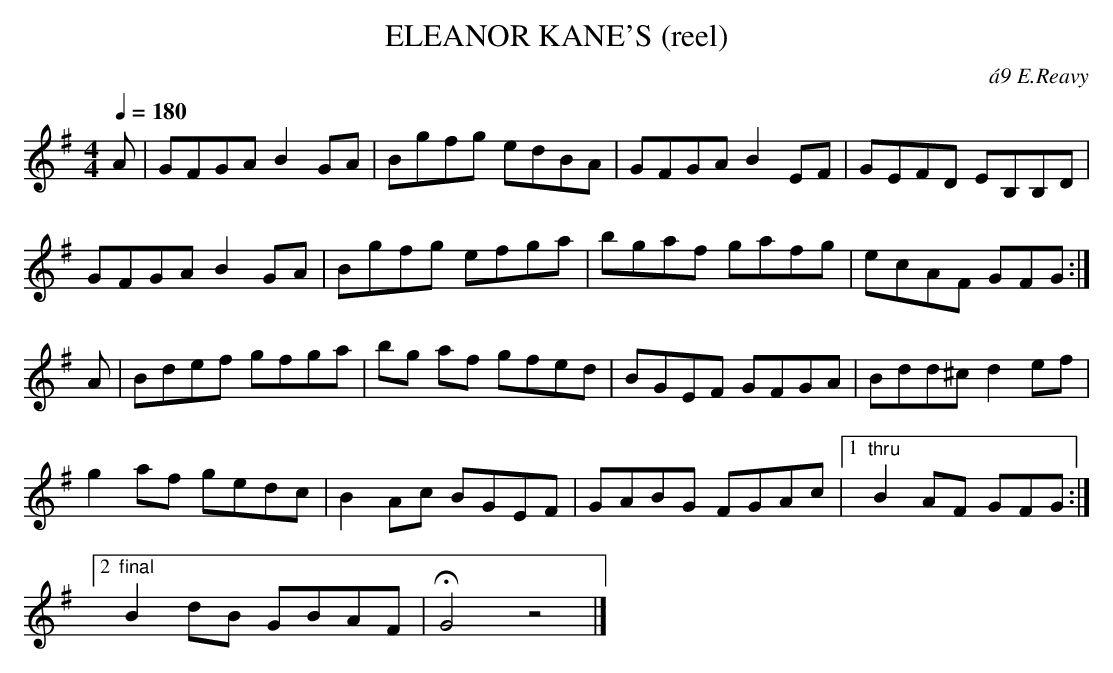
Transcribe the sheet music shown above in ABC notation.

X:1
T:ELEANOR KANE'S (reel)
C:\'a9 E.Reavy
Y:"allegro moderato"
Q:1/4=180
M:4/4
L:1/8
K:G
A|GFGA B2GA|Bgfg edBA|GFGA B2EF|GEFD EB,B,D|
GFGA B2GA|Bgfg efga|bgaf gafg|ecAF GFG:|
A|Bdef gfga|bg af gfed|BGEF GFGA|Bdd^c d2 ef|
g2af gedc|B2Ac BGEF|GABG FGAc|1 "thru"B2AF GFG:|
[2 "final"B2dB GBAF|HG4z4|]
